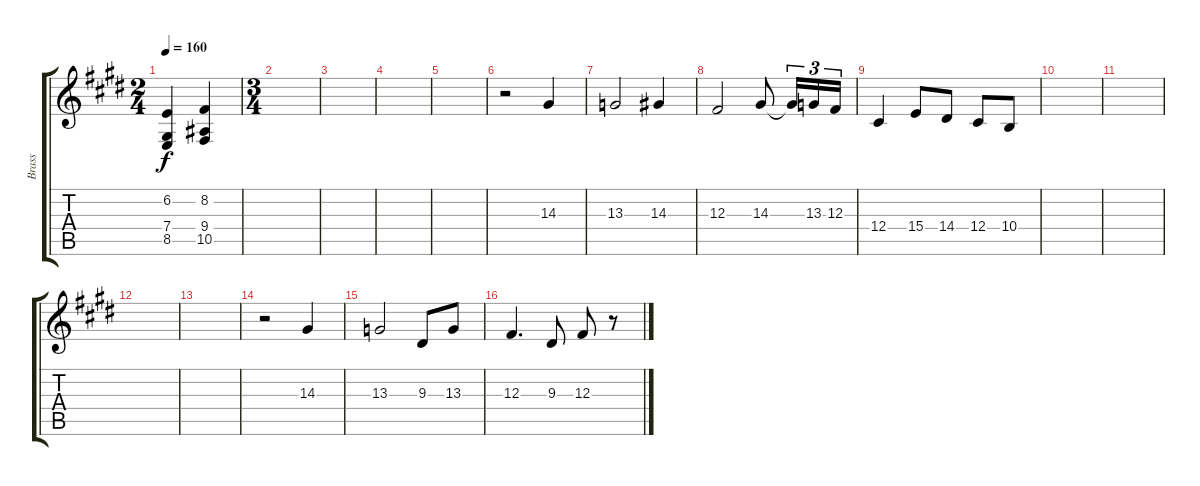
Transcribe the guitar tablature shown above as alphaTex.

\track ("Brass" "Brass") {instrument brasssection}
\staff {score tabs}
\tuning (Eb4 Bb3 Gb3 Db3 Ab2 Db2) {hide}
\ts (2 4)
\tempo 160
\clef g2
\ks c#minor
(6.2 7.4 8.5).4{dy f} (8.2 9.4 10.5).4 |
\ts (3 4)
|
|
|
|
r.2 14.3.4{instrument frenchhorn} |
13.3.2 14.3.4 |
12.3.2 14.3.8 14.3{t}.16{tu (3 2)} 13.3.16{tu (3 2)} 12.3.16{tu (3 2)} |
12.4.4 15.4.8 14.4.8 12.4.8 10.4.8 |
|
|
|
|
r.2 14.3.4 |
13.3.2 9.3.8 13.3.8 |
12.3.4{d} 9.3.8 12.3.8 r.8
